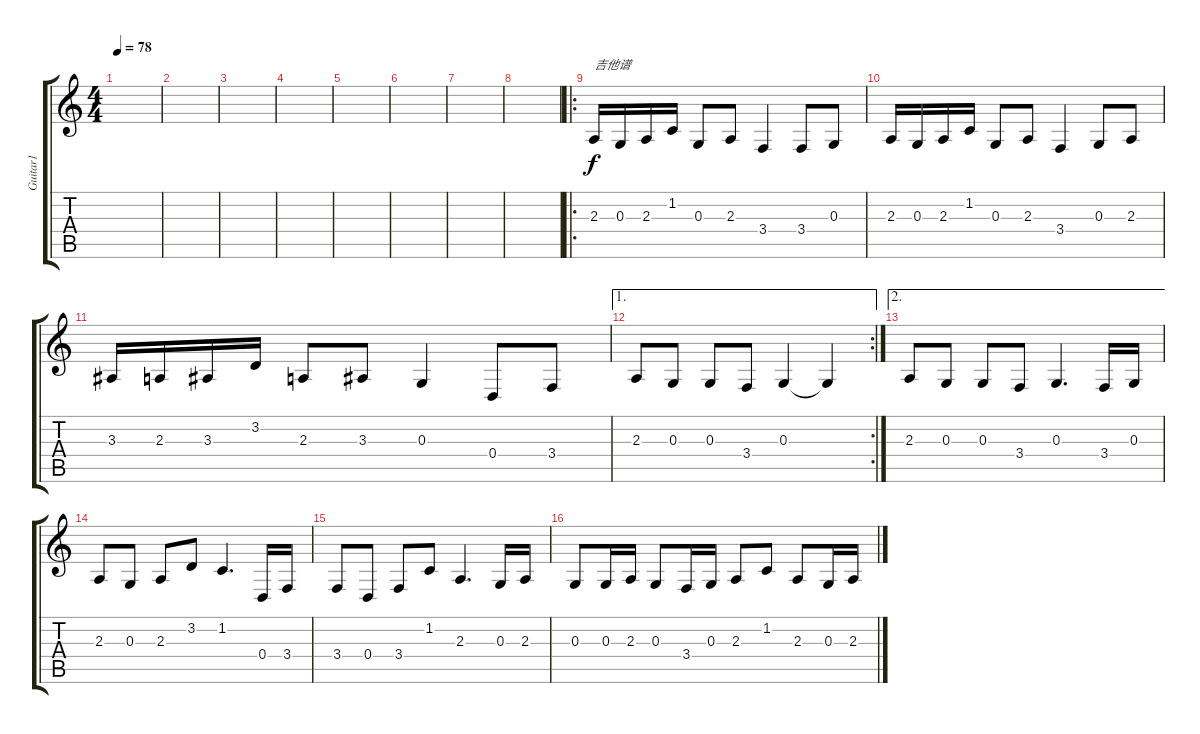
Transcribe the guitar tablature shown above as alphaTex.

\track ("Guitar1" "Guitar1") {instrument sitar}
\staff {score tabs}
\tuning (E4 B3 G3 D3 A2 E2) {hide}
\ts (4 4)
\tempo 78
\clef g2
\ks c
|
|
|
|
|
|
|
|
\ro
2.3.16{txt "吉他谱"} 0.3.16 2.3.16 1.2.16 0.3.8 2.3.8 3.4.4 3.4.8 0.3.8 |
2.3.16 0.3.16 2.3.16 1.2.16 0.3.8 2.3.8 3.4.4 0.3.8 2.3.8 |
3.3.16 2.3.16 3.3.16 3.2.16 2.3.8 3.3.8 0.3.4 0.4.8 3.4.8 |
\ae 1
\rc 2
2.3.8 0.3.8 0.3.8 3.4.8 0.3.4 0.3{t}.4 |
\ae 2
2.3.8 0.3.8 0.3.8 3.4.8 0.3.4{d} 3.4.16 0.3.16 |
2.3.8 0.3.8 2.3.8 3.2.8 1.2.4{d} 0.4.16 3.4.16 |
3.4.8 0.4.8 3.4.8 1.2.8 2.3.4{d} 0.3.16 2.3.16 |
0.3.8 0.3.16 2.3.16 0.3.8 3.4.16 0.3.16 2.3.8 1.2.8 2.3.8 0.3.16 2.3.16
